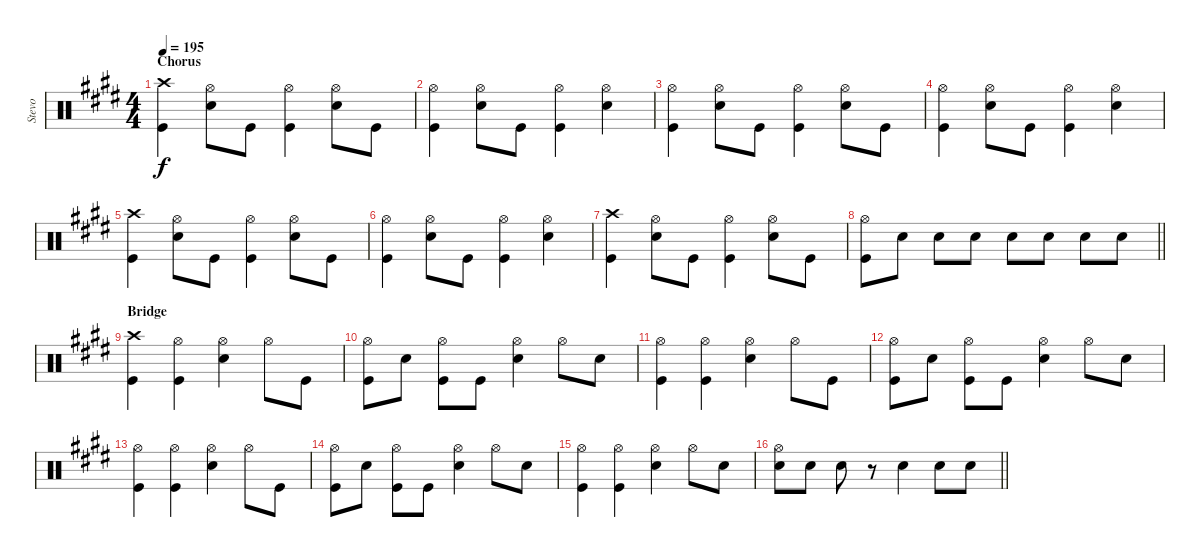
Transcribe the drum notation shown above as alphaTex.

\track ("Stevo" "Stevo") {instrument percussion}
\staff {score}
\articulation defaults
\ts (4 4)
\section ("" "Chorus")
\tempo 195
\clef neutral
\ks e
("Kick (hit)" "Crash high (hit)").4{dy f} ("Electric Snare (hit)" "Hi-Hat (open)").8 "Kick (hit)".8 ("Kick (hit)" "Hi-Hat (open)").4 ("Electric Snare (hit)" "Hi-Hat (open)").8 "Kick (hit)".8 |
("Kick (hit)" "Hi-Hat (open)").4 ("Electric Snare (hit)" "Hi-Hat (open)").8 "Kick (hit)".8 ("Kick (hit)" "Hi-Hat (open)").4 ("Electric Snare (hit)" "Hi-Hat (open)").4 |
("Kick (hit)" "Hi-Hat (open)").4 ("Electric Snare (hit)" "Hi-Hat (open)").8 "Kick (hit)".8 ("Kick (hit)" "Hi-Hat (open)").4 ("Electric Snare (hit)" "Hi-Hat (open)").8 "Kick (hit)".8 |
("Kick (hit)" "Hi-Hat (open)").4 ("Electric Snare (hit)" "Hi-Hat (open)").8 "Kick (hit)".8 ("Kick (hit)" "Hi-Hat (open)").4 ("Electric Snare (hit)" "Hi-Hat (open)").4 |
("Kick (hit)" "Crash high (hit)").4 ("Electric Snare (hit)" "Hi-Hat (open)").8 "Kick (hit)".8 ("Kick (hit)" "Hi-Hat (open)").4 ("Electric Snare (hit)" "Hi-Hat (open)").8 "Kick (hit)".8 |
("Kick (hit)" "Hi-Hat (open)").4 ("Electric Snare (hit)" "Hi-Hat (open)").8 "Kick (hit)".8 ("Kick (hit)" "Hi-Hat (open)").4 ("Electric Snare (hit)" "Hi-Hat (open)").4 |
("Kick (hit)" "Crash high (hit)").4 ("Electric Snare (hit)" "Hi-Hat (open)").8 "Kick (hit)".8 ("Kick (hit)" "Hi-Hat (open)").4 ("Electric Snare (hit)" "Hi-Hat (open)").8 "Kick (hit)".8 |
\barLineRight lightlight
("Kick (hit)" "Hi-Hat (open)").8 "Electric Snare (hit)".8 "Electric Snare (hit)".8 "Electric Snare (hit)".8 "Electric Snare (hit)".8 "Electric Snare (hit)".8 "Electric Snare (hit)".8 "Electric Snare (hit)".8 |
\section ("" "Bridge")
("Kick (hit)" "Crash high (hit)").4 ("Kick (hit)" "Hi-Hat (open)").4 ("Electric Snare (hit)" "Hi-Hat (open)").4 "Hi-Hat (open)".8 "Kick (hit)".8 |
("Kick (hit)" "Hi-Hat (open)").8 "Electric Snare (hit)".8 ("Kick (hit)" "Hi-Hat (open)").8 "Kick (hit)".8 ("Electric Snare (hit)" "Hi-Hat (open)").4 "Hi-Hat (open)".8 "Electric Snare (hit)".8 |
("Kick (hit)" "Hi-Hat (open)").4 ("Kick (hit)" "Hi-Hat (open)").4 ("Electric Snare (hit)" "Hi-Hat (open)").4 "Hi-Hat (open)".8 "Kick (hit)".8 |
("Kick (hit)" "Hi-Hat (open)").8 "Electric Snare (hit)".8 ("Kick (hit)" "Hi-Hat (open)").8 "Kick (hit)".8 ("Electric Snare (hit)" "Hi-Hat (open)").4 "Hi-Hat (open)".8 "Electric Snare (hit)".8 |
("Kick (hit)" "Hi-Hat (open)").4 ("Kick (hit)" "Hi-Hat (open)").4 ("Electric Snare (hit)" "Hi-Hat (open)").4 "Hi-Hat (open)".8 "Kick (hit)".8 |
("Kick (hit)" "Hi-Hat (open)").8 "Electric Snare (hit)".8 ("Kick (hit)" "Hi-Hat (open)").8 "Kick (hit)".8 ("Electric Snare (hit)" "Hi-Hat (open)").4 "Hi-Hat (open)".8 "Electric Snare (hit)".8 |
("Kick (hit)" "Hi-Hat (open)").4 ("Kick (hit)" "Hi-Hat (open)").4 ("Electric Snare (hit)" "Hi-Hat (open)").4 "Hi-Hat (open)".8 "Electric Snare (hit)".8 |
\barLineRight lightlight
("Electric Snare (hit)" "Hi-Hat (open)").8 "Electric Snare (hit)".8 "Electric Snare (hit)".8 r.8 "Electric Snare (hit)".4 "Electric Snare (hit)".8 "Electric Snare (hit)".8
